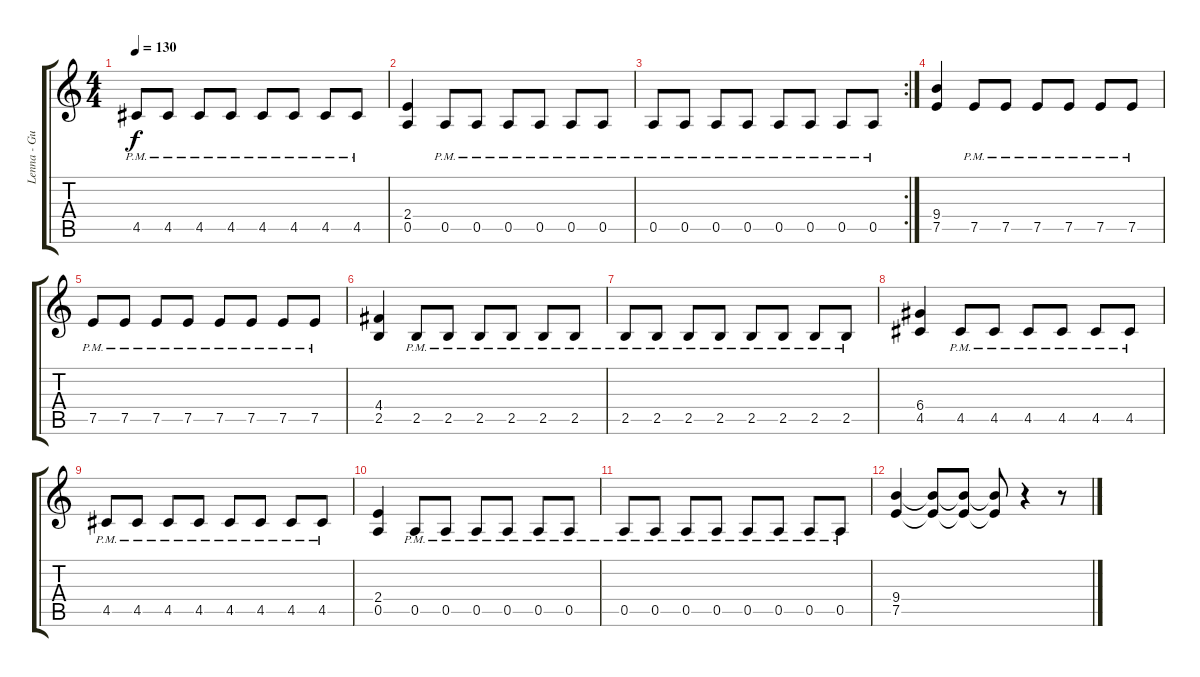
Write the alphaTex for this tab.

\track ("Lenna - Guitar" "Lenna - Gu") {instrument distortionguitar}
\staff {score tabs}
\tuning (E4 B3 G3 D3 A2 E2) {hide}
\ts (4 4)
\tempo 130
\clef g2
\ks c
4.5{pm}.8{dy f} 4.5{pm}.8 4.5{pm}.8 4.5{pm}.8 4.5{pm}.8 4.5{pm}.8 4.5{pm}.8 4.5{pm}.8 |
(2.4 0.5).4 0.5{pm}.8 0.5{pm}.8 0.5{pm}.8 0.5{pm}.8 0.5{pm}.8 0.5{pm}.8 |
\rc 2
0.5{pm}.8 0.5{pm}.8 0.5{pm}.8 0.5{pm}.8 0.5{pm}.8 0.5{pm}.8 0.5{pm}.8 0.5{pm}.8 |
(9.4 7.5).4 7.5{pm}.8 7.5{pm}.8 7.5{pm}.8 7.5{pm}.8 7.5{pm}.8 7.5{pm}.8 |
7.5{pm}.8 7.5{pm}.8 7.5{pm}.8 7.5{pm}.8 7.5{pm}.8 7.5{pm}.8 7.5{pm}.8 7.5{pm}.8 |
(4.4 2.5).4 2.5{pm}.8 2.5{pm}.8 2.5{pm}.8 2.5{pm}.8 2.5{pm}.8 2.5{pm}.8 |
2.5{pm}.8 2.5{pm}.8 2.5{pm}.8 2.5{pm}.8 2.5{pm}.8 2.5{pm}.8 2.5{pm}.8 2.5{pm}.8 |
(6.4 4.5).4 4.5{pm}.8 4.5{pm}.8 4.5{pm}.8 4.5{pm}.8 4.5{pm}.8 4.5{pm}.8 |
4.5{pm}.8 4.5{pm}.8 4.5{pm}.8 4.5{pm}.8 4.5{pm}.8 4.5{pm}.8 4.5{pm}.8 4.5{pm}.8 |
(2.4 0.5).4 0.5{pm}.8 0.5{pm}.8 0.5{pm}.8 0.5{pm}.8 0.5{pm}.8 0.5{pm}.8 |
0.5{pm}.8 0.5{pm}.8 0.5{pm}.8 0.5{pm}.8 0.5{pm}.8 0.5{pm}.8 0.5{pm}.8 0.5{pm}.8 |
(9.4 7.5).4 (9.4{t} 7.5{t}).8{volume 8} (9.4{t} 7.5{t}).8{volume 4} (9.4{t} 7.5{t}).8{volume 1} r.4 r.8
